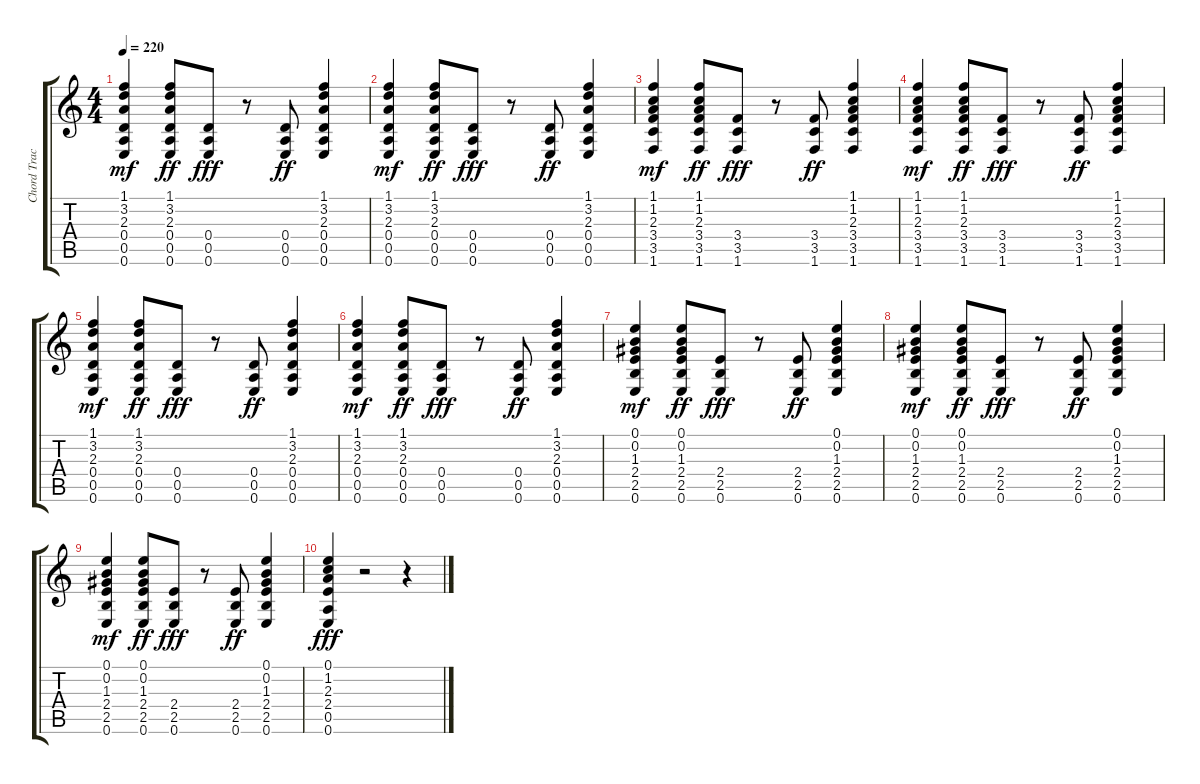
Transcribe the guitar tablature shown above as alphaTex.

\track ("Chord Track" "Chord Trac") {instrument acousticguitarnylon}
\staff {score tabs}
\tuning (E4 B3 G3 D3 A2 E2) {hide}
\ts (4 4)
\tempo 220
\clef g2
\ks c
(1.1 3.2 2.3 0.4 0.5 0.6).4{dy mf} (1.1 3.2 2.3 0.4 0.5 0.6).8{dy ff} (0.4 0.5 0.6).8{dy fff} r.8 (0.4 0.5 0.6).8{dy ff} (1.1 3.2 2.3 0.4 0.5 0.6).4 |
(1.1 3.2 2.3 0.4 0.5 0.6).4{dy mf} (1.1 3.2 2.3 0.4 0.5 0.6).8{dy ff} (0.4 0.5 0.6).8{dy fff} r.8 (0.4 0.5 0.6).8{dy ff} (1.1 3.2 2.3 0.4 0.5 0.6).4 |
(1.1 1.2 2.3 3.4 3.5 1.6).4{dy mf} (1.1 1.2 2.3 3.4 3.5 1.6).8{dy ff} (3.4 3.5 1.6).8{dy fff} r.8 (3.4 3.5 1.6).8{dy ff} (1.1 1.2 2.3 3.4 3.5 1.6).4 |
(1.1 1.2 2.3 3.4 3.5 1.6).4{dy mf} (1.1 1.2 2.3 3.4 3.5 1.6).8{dy ff} (3.4 3.5 1.6).8{dy fff} r.8 (3.4 3.5 1.6).8{dy ff} (1.1 1.2 2.3 3.4 3.5 1.6).4 |
(1.1 3.2 2.3 0.4 0.5 0.6).4{dy mf} (1.1 3.2 2.3 0.4 0.5 0.6).8{dy ff} (0.4 0.5 0.6).8{dy fff} r.8 (0.4 0.5 0.6).8{dy ff} (1.1 3.2 2.3 0.4 0.5 0.6).4 |
(1.1 3.2 2.3 0.4 0.5 0.6).4{dy mf} (1.1 3.2 2.3 0.4 0.5 0.6).8{dy ff} (0.4 0.5 0.6).8{dy fff} r.8 (0.4 0.5 0.6).8{dy ff} (1.1 3.2 2.3 0.4 0.5 0.6).4 |
(0.1 0.2 1.3 2.4 2.5 0.6).4{dy mf} (0.1 0.2 1.3 2.4 2.5 0.6).8{dy ff} (2.4 2.5 0.6).8{dy fff} r.8 (2.4 2.5 0.6).8{dy ff} (0.1 0.2 1.3 2.4 2.5 0.6).4 |
(0.1 0.2 1.3 2.4 2.5 0.6).4{dy mf} (0.1 0.2 1.3 2.4 2.5 0.6).8{dy ff} (2.4 2.5 0.6).8{dy fff} r.8 (2.4 2.5 0.6).8{dy ff} (0.1 0.2 1.3 2.4 2.5 0.6).4 |
(0.1 0.2 1.3 2.4 2.5 0.6).4{dy mf} (0.1 0.2 1.3 2.4 2.5 0.6).8{dy ff} (2.4 2.5 0.6).8{dy fff} r.8 (2.4 2.5 0.6).8{dy ff} (0.1 0.2 1.3 2.4 2.5 0.6).4 |
(0.1 1.2 2.3 2.4 0.5 0.6).4{dy fff} r.2 r.4
